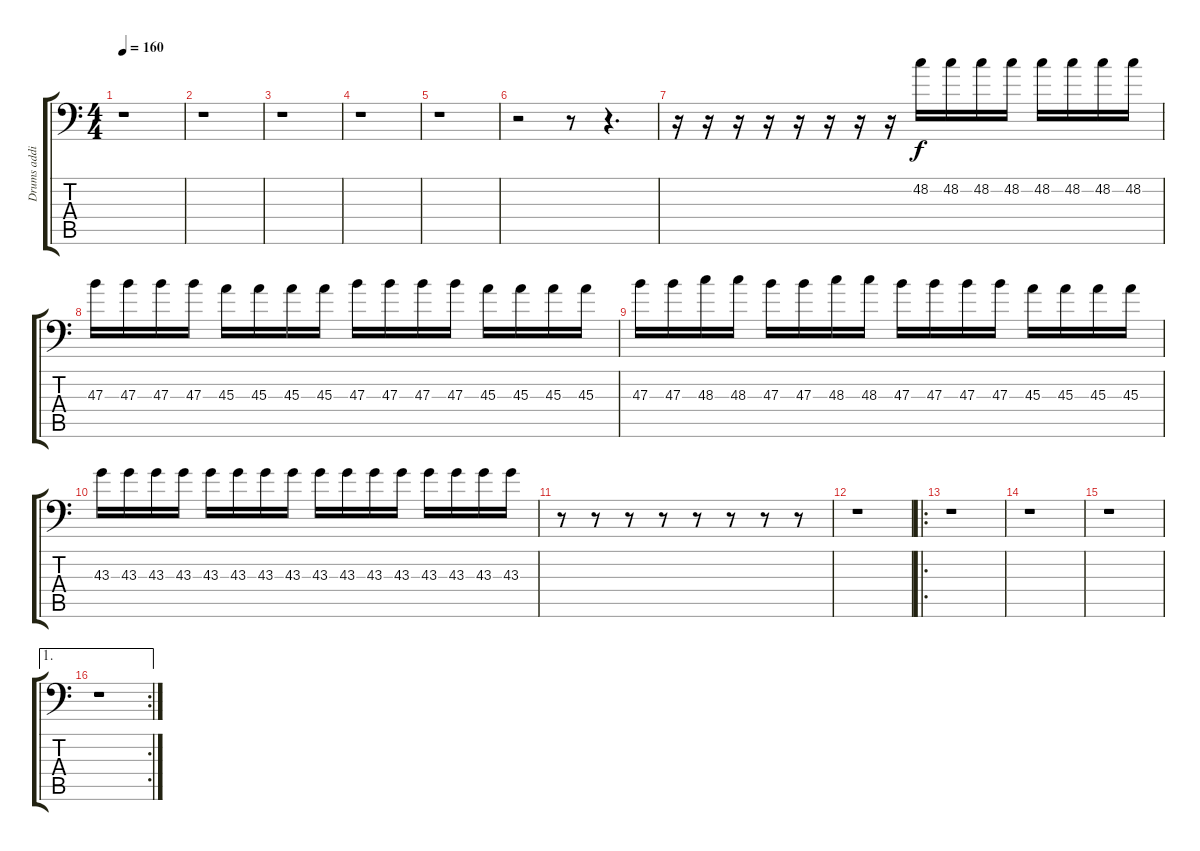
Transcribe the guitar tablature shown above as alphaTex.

\track ("Drums addition" "Drums addi") {instrument acousticgrandpiano}
\staff {score tabs}
\tuning (C-1 C-1 C-1 C-1 C-1 C-1) {hide}
\ts (4 4)
\tempo 160
\clef f4
\ks c
r.1{dy f} |
r.1 |
r.1 |
r.1 |
r.1 |
r.2 r.8 r.4{d} |
r.16 r.16 r.16 r.16 r.16 r.16 r.16 r.16 48.2.16 48.2.16 48.2.16 48.2.16 48.2.16 48.2.16 48.2.16 48.2.16 |
47.3.16 47.3.16 47.3.16 47.3.16 45.3.16 45.3.16 45.3.16 45.3.16 47.3.16 47.3.16 47.3.16 47.3.16 45.3.16 45.3.16 45.3.16 45.3.16 |
47.3.16 47.3.16 48.3.16 48.3.16 47.3.16 47.3.16 48.3.16 48.3.16 47.3.16 47.3.16 47.3.16 47.3.16 45.3.16 45.3.16 45.3.16 45.3.16 |
43.3.16 43.3.16 43.3.16 43.3.16 43.3.16 43.3.16 43.3.16 43.3.16 43.3.16 43.3.16 43.3.16 43.3.16 43.3.16 43.3.16 43.3.16 43.3.16 |
r.8 r.8 r.8 r.8 r.8 r.8 r.8 r.8 |
r.1 |
\ro
r.1 |
r.1 |
r.1 |
\ae 1
\rc 2
r.1
